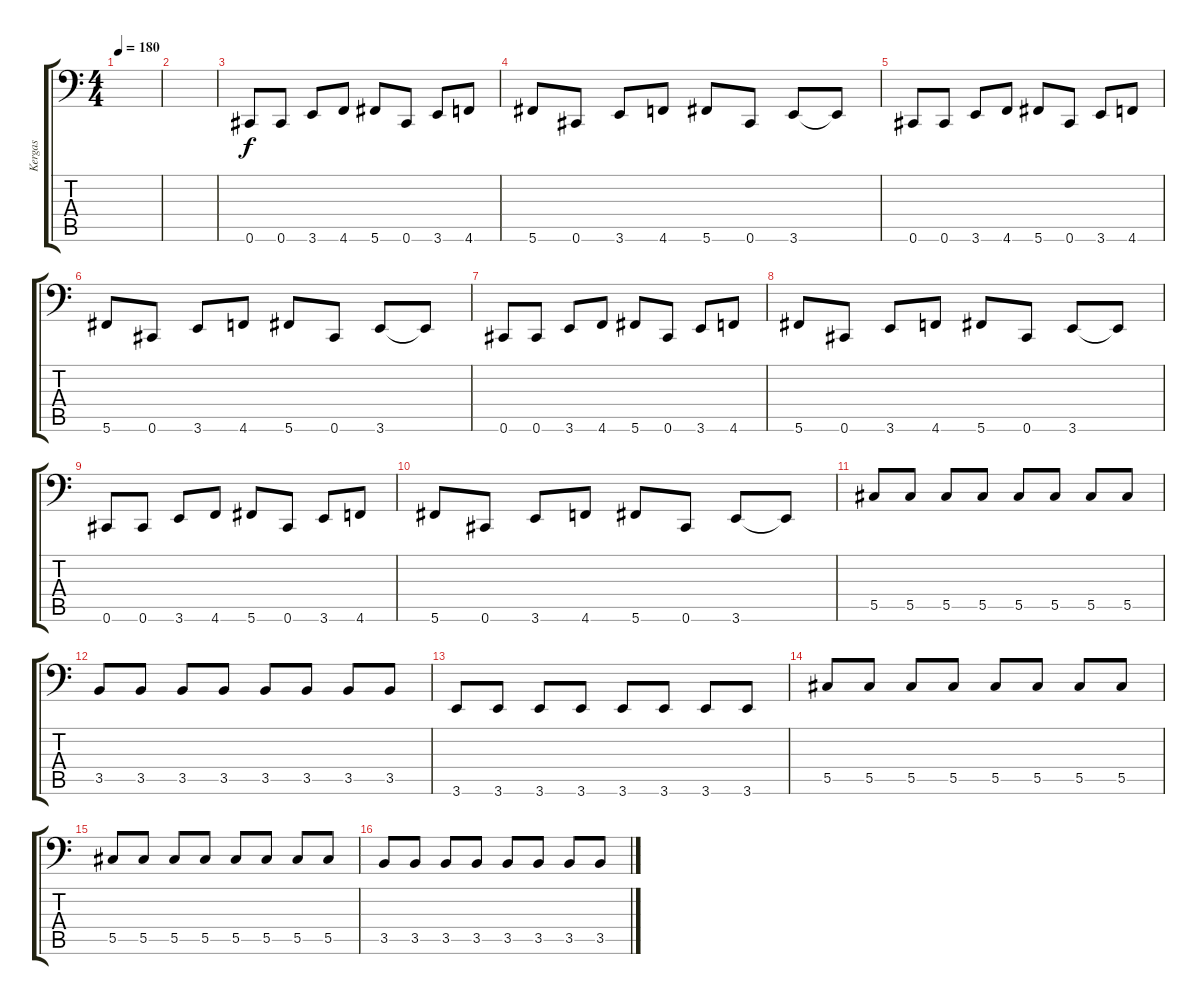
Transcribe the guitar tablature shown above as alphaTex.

\track ("Kergas" "Kergas") {instrument electricbassfinger}
\staff {score tabs}
\tuning (Eb3 Bb2 Gb2 Db2 Ab1 Db1) {hide}
\ts (4 4)
\tempo 180
\clef f4
\ks c
|
|
0.6.8 0.6.8 3.6.8 4.6.8 5.6.8 0.6.8 3.6.8 4.6.8 |
5.6.8 0.6.8 3.6.8 4.6.8 5.6.8 0.6.8 3.6.8 3.6{t}.8 |
0.6.8 0.6.8 3.6.8 4.6.8 5.6.8 0.6.8 3.6.8 4.6.8 |
5.6.8 0.6.8 3.6.8 4.6.8 5.6.8 0.6.8 3.6.8 3.6{t}.8 |
0.6.8 0.6.8 3.6.8 4.6.8 5.6.8 0.6.8 3.6.8 4.6.8 |
5.6.8 0.6.8 3.6.8 4.6.8 5.6.8 0.6.8 3.6.8 3.6{t}.8 |
0.6.8 0.6.8 3.6.8 4.6.8 5.6.8 0.6.8 3.6.8 4.6.8 |
5.6.8 0.6.8 3.6.8 4.6.8 5.6.8 0.6.8 3.6.8 3.6{t}.8 |
5.5.8 5.5.8 5.5.8 5.5.8 5.5.8 5.5.8 5.5.8 5.5.8 |
3.5.8 3.5.8 3.5.8 3.5.8 3.5.8 3.5.8 3.5.8 3.5.8 |
3.6.8 3.6.8 3.6.8 3.6.8 3.6.8 3.6.8 3.6.8 3.6.8 |
5.5.8 5.5.8 5.5.8 5.5.8 5.5.8 5.5.8 5.5.8 5.5.8 |
5.5.8 5.5.8 5.5.8 5.5.8 5.5.8 5.5.8 5.5.8 5.5.8 |
3.5.8 3.5.8 3.5.8 3.5.8 3.5.8 3.5.8 3.5.8 3.5.8
